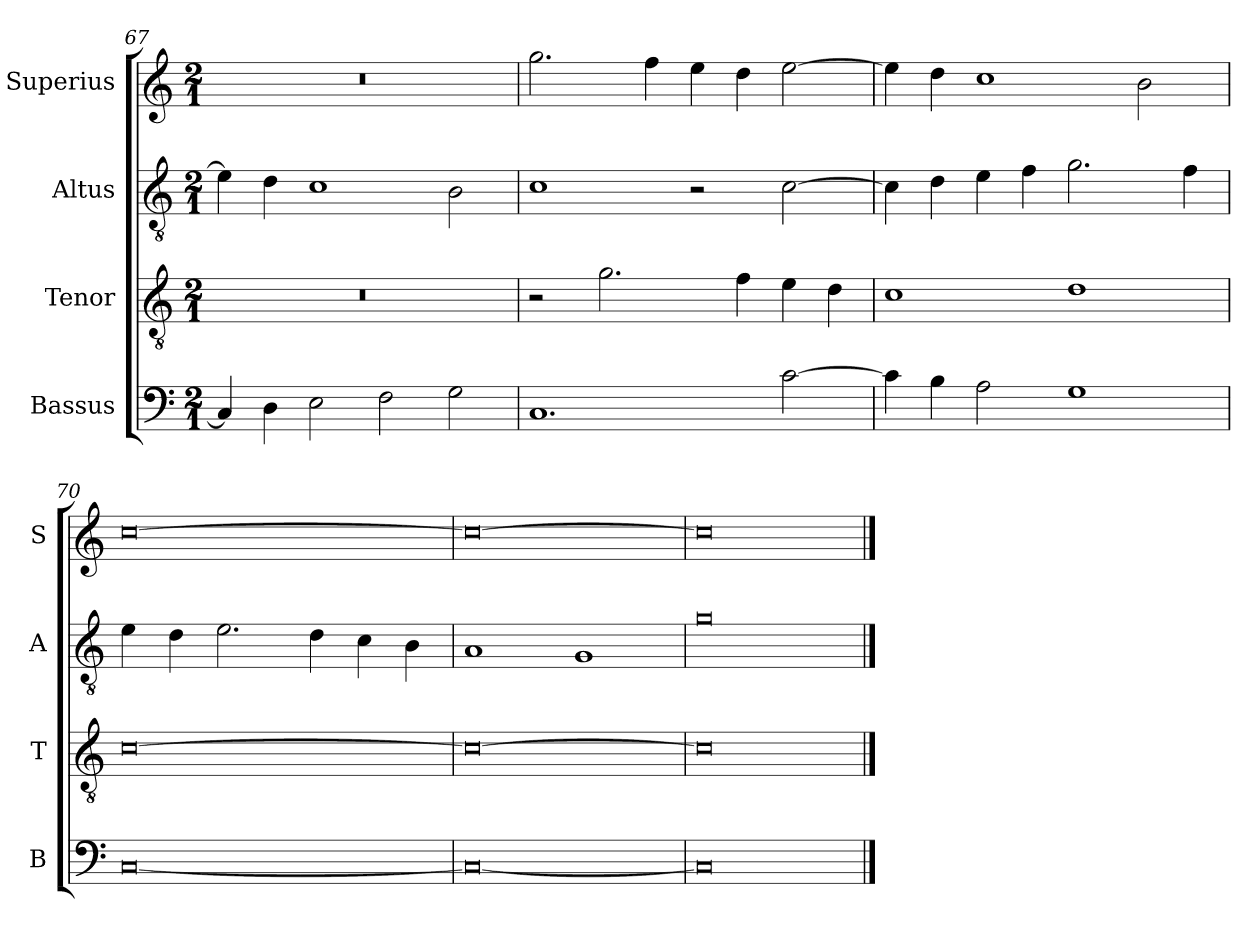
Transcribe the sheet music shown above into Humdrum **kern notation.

**kern	**kern	**kern	**kern
*part4	*part3	*part2	*part1
*staff4	*staff3	*staff2	*staff1
*I"Bassus	*I"Tenor	*I"Altus	*I"Superius
*I'B	*I'T	*I'A	*I'S
*clefF4	*clefGv2	*clefGv2	*clefG2
*k[]	*k[]	*k[]	*k[]
*M2/1	*M2/1	*M2/1	*M2/1
=67	=67	=67	=67
4C/]	0r	4e\]	0r
4D\	.	4d\	.
2E\	.	1c	.
2F\	.	.	.
2G\	.	2B\	.
=68	=68	=68	=68
1.C	2r	1c	2.gg\
.	2.g\	.	.
.	.	.	4ff\
.	.	2r	4ee\
.	4f\	.	4dd\
[2c\	4e\	[2c\	[2ee\
.	4d\	.	.
=69	=69	=69	=69
4c\]	1c	4c\]	4ee\]
4B\	.	4d\	4dd\
2A\	.	4e\	1cc
.	.	4f\	.
1G	1d	2.g\	.
.	.	.	2b\
.	.	4f\	.
=70	=70	=70	=70
[0C	[0c	4e\	[0cc
.	.	4d\	.
.	.	2.e\	.
.	.	4d\	.
.	.	4c\	.
.	.	4B\	.
=71	=71	=71	=71
0C_	0c_	1A	0cc_
.	.	1G	.
=72	=72	=72	=72
0C]	0c]	0g	0cc]
==	==	==	==
*-	*-	*-	*-
